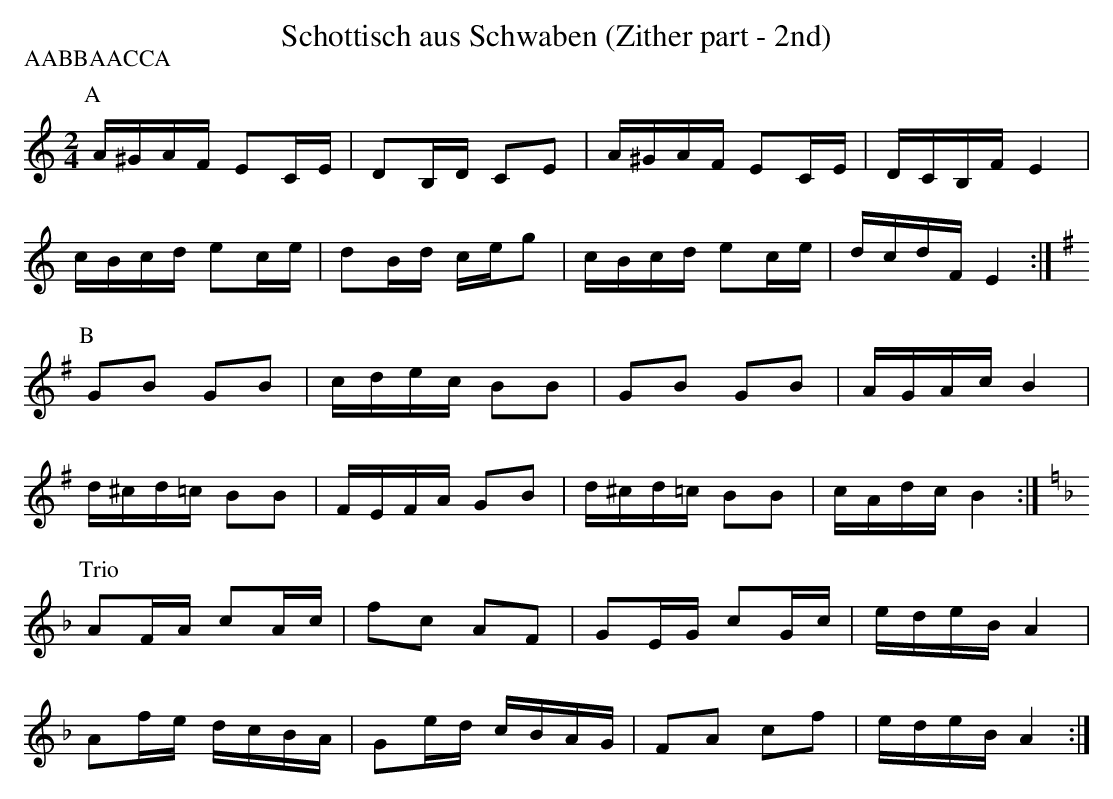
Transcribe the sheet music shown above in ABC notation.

X:1
T:Schottisch aus Schwaben (Zither part - 2nd)
L:1/16
M:2/4
P:AABBAACCA
K:C
P:A
A^GAF E2CE | D2B,D C2E2 | A^GAF E2CE | DCB,F E4 |
cBcd e2ce | d2Bd ceg2 | cBcd e2ce |dcdF E4 :|
P:B
K:G
G2B2 G2B2 | cdec B2B2 | G2B2 G2B2 | AGAc B4 |
d^cd=c B2B2 | FEFA G2B2 | d^cd=c B2B2 | cAdc B4:|
P:Trio
K:F
A2FA c2Ac | f2c2 A2F2 | G2EG c2Gc | edeB A4 |
A2fe dcBA | G2ed cBAG | F2A2 c2f2 | edeB A4 :|
